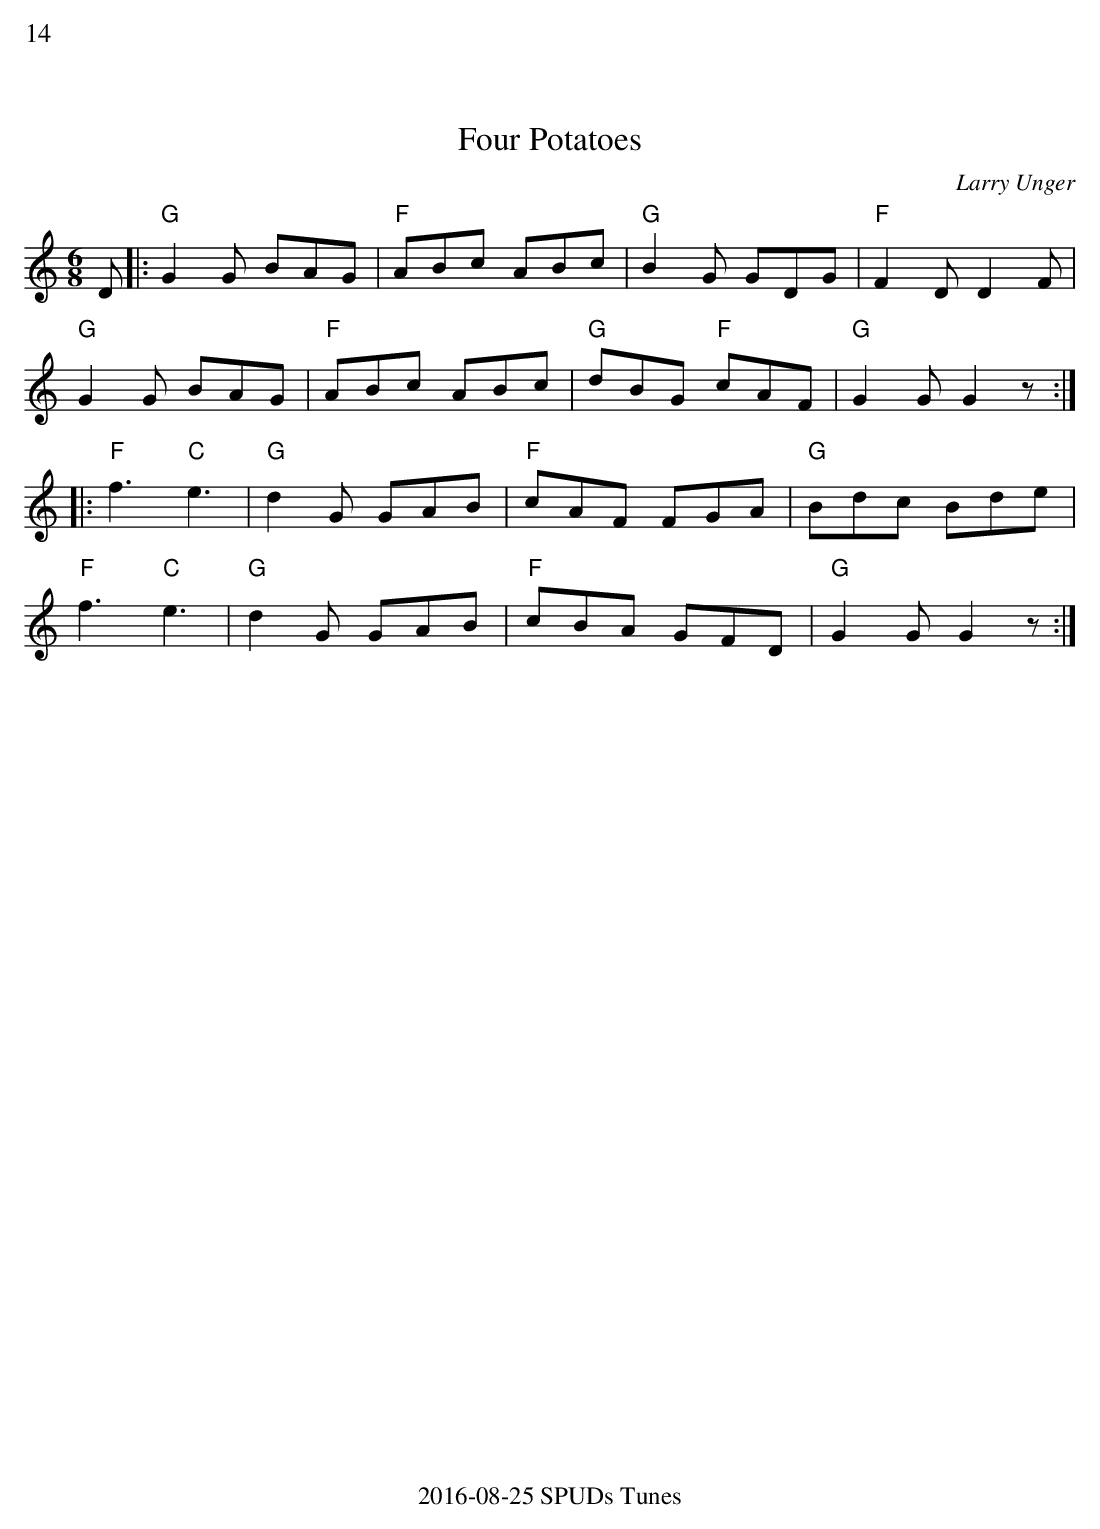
X:1
%%text 14
T:Four Potatoes
C:Larry Unger
M:6/8
L:1/8
K:Gmix
D |:"G"G2G BAG | "F"ABc ABc |"G"B2G GDG| "F"F2D D2F|
"G"G2G BAG | "F" ABc ABc |"G"dBG "F" cAF | "G"G2G G2z:|
|:"F"f3 "C" e3 | "G"d2G GAB | "F" cAF FGA | "G" Bdc Bde|
"F"f3 "C"e3 | "G" d2G GAB | "F" cBA GFD | "G" G2G G2z:|
